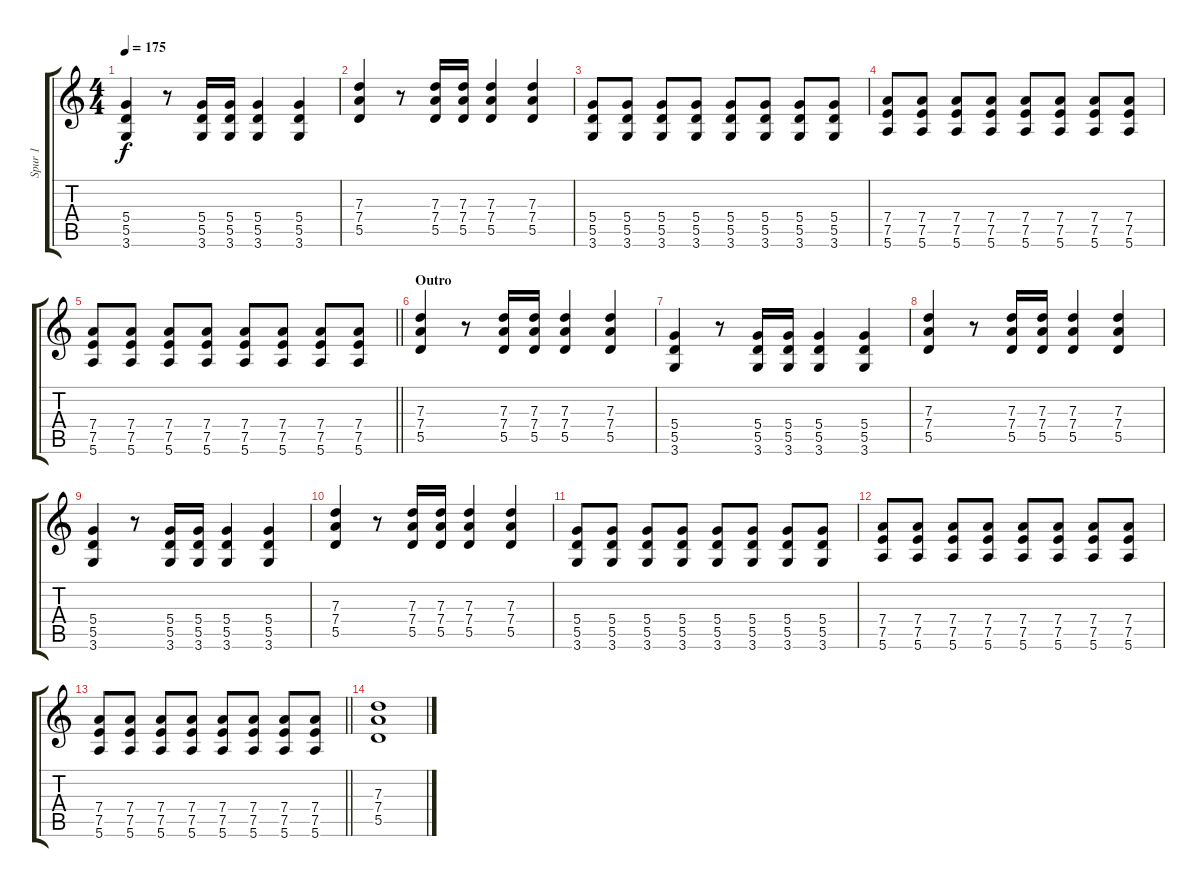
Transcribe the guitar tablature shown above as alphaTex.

\track ("Spur 1" "Spur 1") {instrument distortionguitar}
\staff {score tabs}
\tuning (E4 B3 G3 D3 A2 E2) {hide}
\ts (4 4)
\tempo 175
\clef g2
\ks c
(5.4 5.5 3.6).4{dy f} r.8 (5.4 5.5 3.6).16 (5.4 5.5 3.6).16 (5.4 5.5 3.6).4 (5.4 5.5 3.6).4 |
(7.3 7.4 5.5).4 r.8 (7.3 7.4 5.5).16 (7.3 7.4 5.5).16 (7.3 7.4 5.5).4 (7.3 7.4 5.5).4 |
(5.4 5.5 3.6).8 (5.4 5.5 3.6).8 (5.4 5.5 3.6).8 (5.4 5.5 3.6).8 (5.4 5.5 3.6).8 (5.4 5.5 3.6).8 (5.4 5.5 3.6).8 (5.4 5.5 3.6).8 |
(7.4 7.5 5.6).8 (7.4 7.5 5.6).8 (7.4 7.5 5.6).8 (7.4 7.5 5.6).8 (7.4 7.5 5.6).8 (7.4 7.5 5.6).8 (7.4 7.5 5.6).8 (7.4 7.5 5.6).8 |
\barLineRight lightlight
(7.4 7.5 5.6).8 (7.4 7.5 5.6).8 (7.4 7.5 5.6).8 (7.4 7.5 5.6).8 (7.4 7.5 5.6).8 (7.4 7.5 5.6).8 (7.4 7.5 5.6).8 (7.4 7.5 5.6).8 |
\section ("" "Outro")
(7.3 7.4 5.5).4 r.8 (7.3 7.4 5.5).16 (7.3 7.4 5.5).16 (7.3 7.4 5.5).4 (7.3 7.4 5.5).4 |
(5.4 5.5 3.6).4 r.8 (5.4 5.5 3.6).16 (5.4 5.5 3.6).16 (5.4 5.5 3.6).4 (5.4 5.5 3.6).4 |
(7.3 7.4 5.5).4 r.8 (7.3 7.4 5.5).16 (7.3 7.4 5.5).16 (7.3 7.4 5.5).4 (7.3 7.4 5.5).4 |
(5.4 5.5 3.6).4 r.8 (5.4 5.5 3.6).16 (5.4 5.5 3.6).16 (5.4 5.5 3.6).4 (5.4 5.5 3.6).4 |
(7.3 7.4 5.5).4 r.8 (7.3 7.4 5.5).16 (7.3 7.4 5.5).16 (7.3 7.4 5.5).4 (7.3 7.4 5.5).4 |
(5.4 5.5 3.6).8 (5.4 5.5 3.6).8 (5.4 5.5 3.6).8 (5.4 5.5 3.6).8 (5.4 5.5 3.6).8 (5.4 5.5 3.6).8 (5.4 5.5 3.6).8 (5.4 5.5 3.6).8 |
(7.4 7.5 5.6).8 (7.4 7.5 5.6).8 (7.4 7.5 5.6).8 (7.4 7.5 5.6).8 (7.4 7.5 5.6).8 (7.4 7.5 5.6).8 (7.4 7.5 5.6).8 (7.4 7.5 5.6).8 |
\barLineRight lightlight
(7.4 7.5 5.6).8 (7.4 7.5 5.6).8 (7.4 7.5 5.6).8 (7.4 7.5 5.6).8 (7.4 7.5 5.6).8 (7.4 7.5 5.6).8 (7.4 7.5 5.6).8 (7.4 7.5 5.6).8 |
(7.3 7.4 5.5).1
